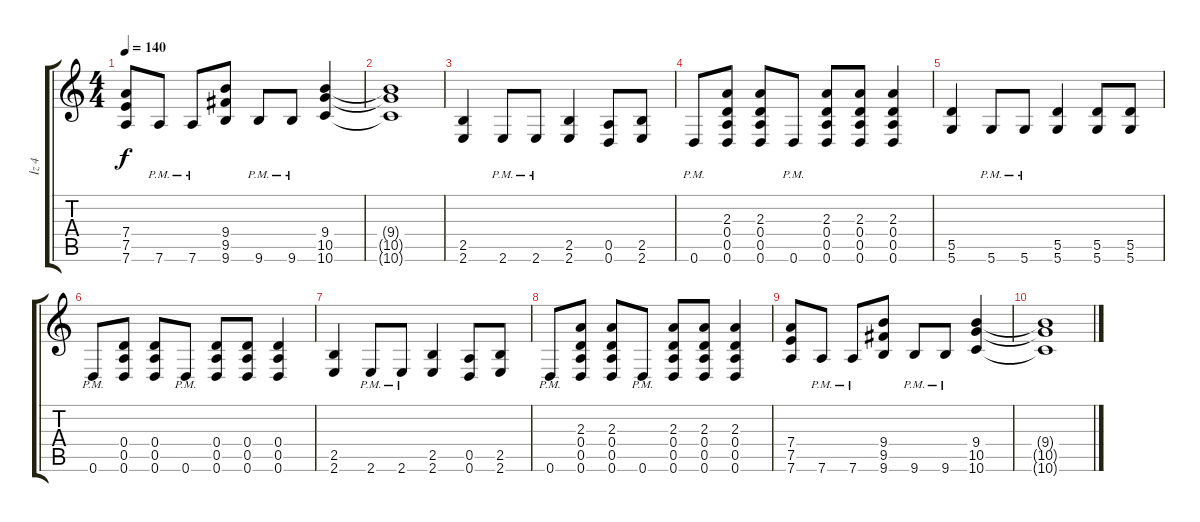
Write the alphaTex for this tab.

\track ("İz 4" "İz 4") {instrument overdrivenguitar}
\staff {score tabs}
\tuning (E4 B3 G3 D3 A2 D2) {hide}
\ts (4 4)
\tempo 140
\clef g2
\ks c
(7.4 7.5 7.6).8{dy f} 7.6{pm}.8 7.6{pm}.8 (9.4 9.5 9.6).8 9.6{pm}.8 9.6{pm}.8 (9.4 10.5 10.6).4 |
(9.4{t} 10.5{t} 10.6{t}).1 |
(2.5 2.6).4 2.6{pm}.8 2.6{pm}.8 (2.5 2.6).4 (0.5 0.6).8 (2.5 2.6).8 |
0.6{pm}.8 (2.3 0.4 0.5 0.6).8 (2.3 0.4 0.5 0.6).8 0.6{pm}.8 (2.3 0.4 0.5 0.6).8 (2.3 0.4 0.5 0.6).8 (2.3 0.4 0.5 0.6).4 |
(5.5 5.6).4 5.6{pm}.8 5.6{pm}.8 (5.5 5.6).4 (5.5 5.6).8 (5.5 5.6).8 |
0.6{pm}.8 (0.4 0.5 0.6).8 (0.4 0.5 0.6).8 0.6{pm}.8 (0.4 0.5 0.6).8 (0.4 0.5 0.6).8 (0.4 0.5 0.6).4 |
(2.5 2.6).4 2.6{pm}.8 2.6{pm}.8 (2.5 2.6).4 (0.5 0.6).8 (2.5 2.6).8 |
0.6{pm}.8 (2.3 0.4 0.5 0.6).8 (2.3 0.4 0.5 0.6).8 0.6{pm}.8 (2.3 0.4 0.5 0.6).8 (2.3 0.4 0.5 0.6).8 (2.3 0.4 0.5 0.6).4 |
(7.4 7.5 7.6).8 7.6{pm}.8 7.6{pm}.8 (9.4 9.5 9.6).8 9.6{pm}.8 9.6{pm}.8 (9.4 10.5 10.6).4 |
(9.4{t} 10.5{t} 10.6{t}).1
